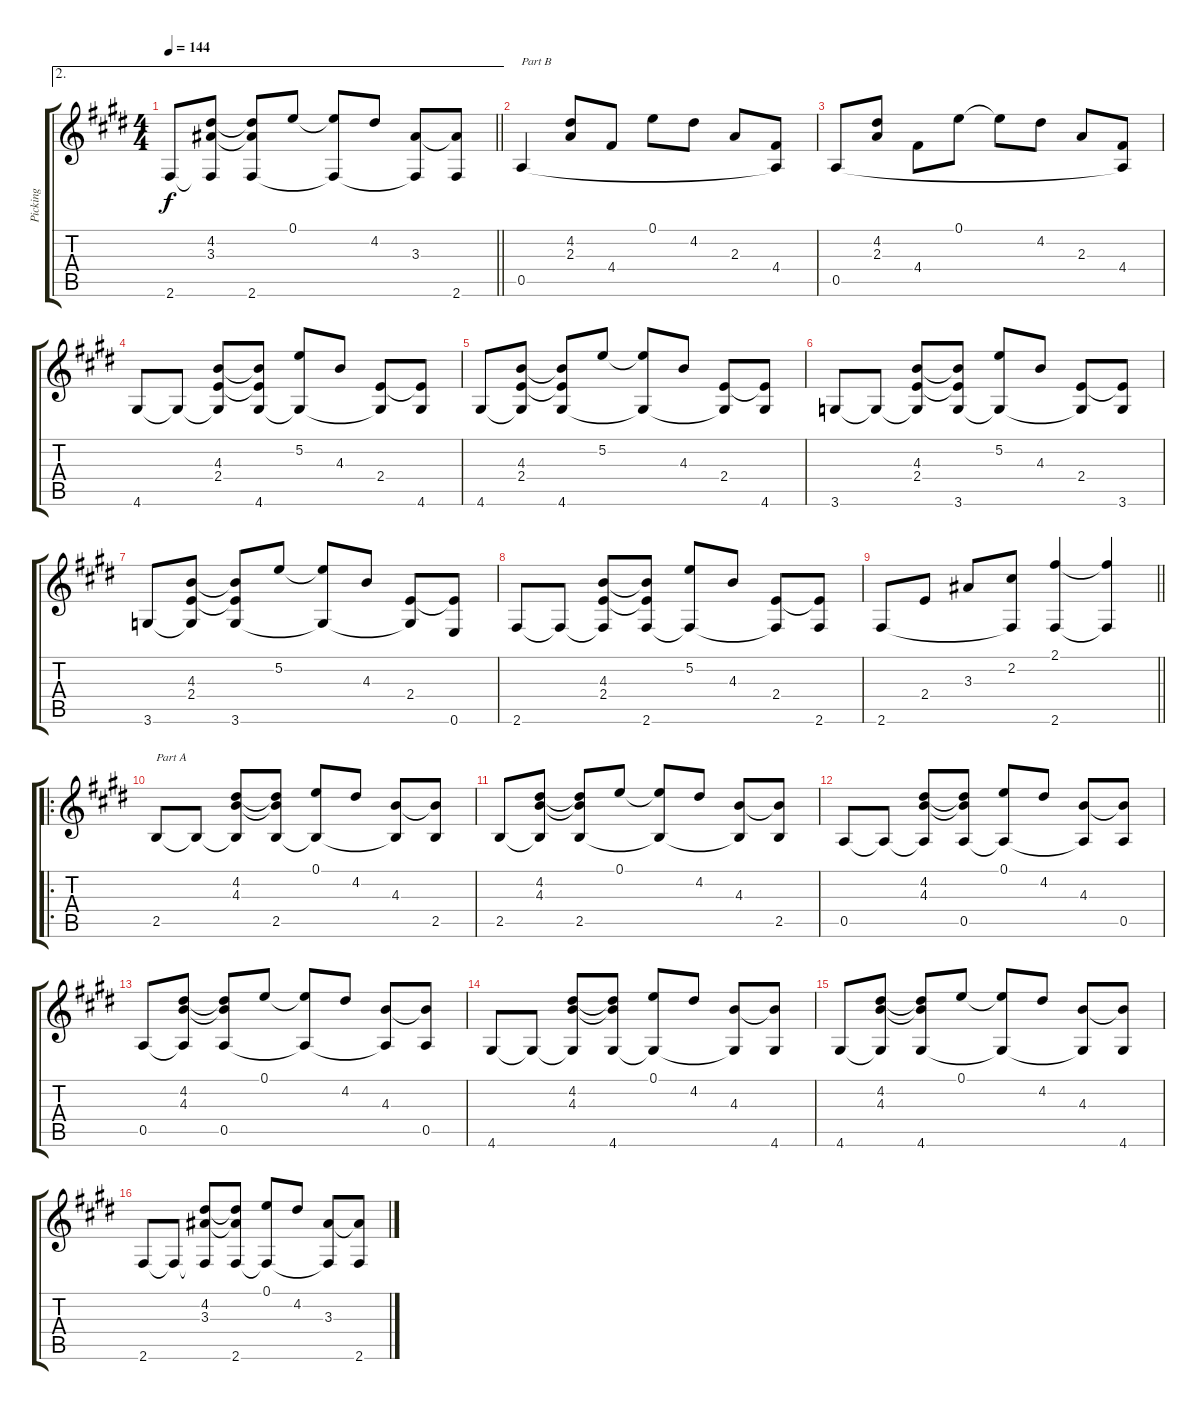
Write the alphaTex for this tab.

\track ("Picking" "Picking") {instrument electricguitarjazz}
\staff {score tabs}
\tuning (E4 B3 G3 D3 A2 E2) {hide}
\ae 2
\ts (4 4)
\tempo 144
\clef g2
\barLineRight lightlight
\ks e
2.6.8{dy f} (4.2 3.3 2.6{t}).8 (4.2{t} 3.3{t} 2.6).8 0.1.8 (0.1{t} 2.6{t}).8 4.2.8 (3.3 2.6{t}).8 (3.3{t} 2.6).8 |
0.5.4{txt "Part B"} (4.2 2.3).8 4.4.8 0.1.8 4.2.8 2.3.8 (4.4 0.5{t}).8 |
0.5.8 (4.2 2.3).8 4.4.8 0.1.8 0.1{t}.8 4.2.8 2.3.8 (4.4 0.5{t}).8 |
4.6.8 4.6{t}.8 (4.3 2.4 4.6{t}).8 (4.3{t} 2.4{t} 4.6).8 (5.2 4.6{t}).8 4.3.8 (2.4 4.6{t}).8 (2.4{t} 4.6).8 |
4.6.8 (4.3 2.4 4.6{t}).8 (4.3{t} 2.4{t} 4.6).8 5.2.8 (5.2{t} 4.6{t}).8 4.3.8 (2.4 4.6{t}).8 (2.4{t} 4.6).8 |
3.6.8 3.6{t}.8 (4.3 2.4 3.6{t}).8 (4.3{t} 2.4{t} 3.6).8 (5.2 3.6{t}).8 4.3.8 (2.4 3.6{t}).8 (2.4{t} 3.6).8 |
3.6.8 (4.3 2.4 3.6{t}).8 (4.3{t} 2.4{t} 3.6).8 5.2.8 (5.2{t} 3.6{t}).8 4.3.8 (2.4 3.6{t}).8 (2.4{t} 0.6).8 |
2.6.8 2.6{t}.8 (4.3 2.4 2.6{t}).8 (4.3{t} 2.4{t} 2.6).8 (5.2 2.6{t}).8 4.3.8 (2.4 2.6{t}).8 (2.4{t} 2.6).8 |
\barLineRight lightlight
2.6.8 2.4.8 3.3.8 (2.2 2.6{t}).8 (2.1 2.6).4 (2.1{t} 2.6{t}).4 |
\ro
2.5.8{txt "Part A"} 2.5{t}.8 (4.2 4.3 2.5{t}).8 (4.2{t} 4.3{t} 2.5).8 (0.1 2.5{t}).8 4.2.8 (4.3 2.5{t}).8 (4.3{t} 2.5).8 |
2.5.8 (4.2 4.3 2.5{t}).8 (4.2{t} 4.3{t} 2.5).8 0.1.8 (0.1{t} 2.5{t}).8 4.2.8 (4.3 2.5{t}).8 (4.3{t} 2.5).8 |
0.5.8 0.5{t}.8 (4.2 4.3 0.5{t}).8 (4.2{t} 4.3{t} 0.5).8 (0.1 0.5{t}).8 4.2.8 (4.3 0.5{t}).8 (4.3{t} 0.5).8 |
0.5.8 (4.2 4.3 0.5{t}).8 (4.2{t} 4.3{t} 0.5).8 0.1.8 (0.1{t} 0.5{t}).8 4.2.8 (4.3 0.5{t}).8 (4.3{t} 0.5).8 |
4.6.8 4.6{t}.8 (4.2 4.3 4.6{t}).8 (4.2{t} 4.3{t} 4.6).8 (0.1 4.6{t}).8 4.2.8 (4.3 4.6{t}).8 (4.3{t} 4.6).8 |
4.6.8 (4.2 4.3 4.6{t}).8 (4.2{t} 4.3{t} 4.6).8 0.1.8 (0.1{t} 4.6{t}).8 4.2.8 (4.3 4.6{t}).8 (4.3{t} 4.6).8 |
2.6.8 2.6{t}.8 (4.2 3.3 2.6{t}).8 (4.2{t} 3.3{t} 2.6).8 (0.1 2.6{t}).8 4.2.8 (3.3 2.6{t}).8 (3.3{t} 2.6).8
